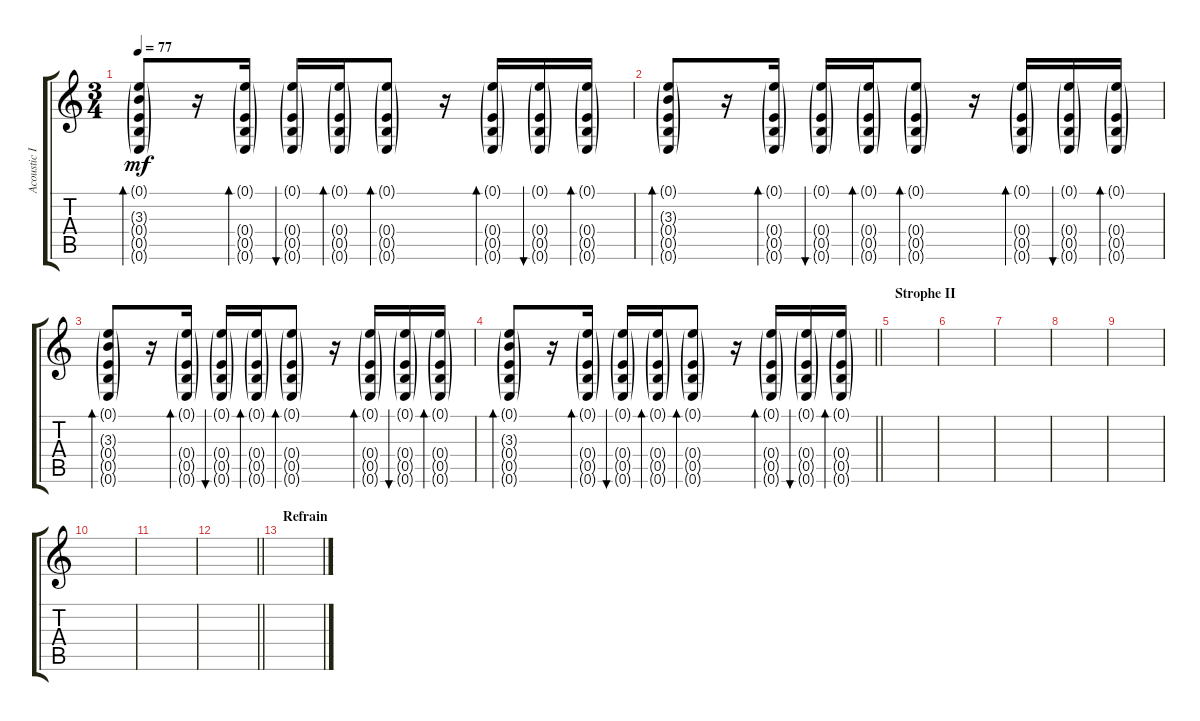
\track ("Acoustic II" "Acoustic I") {instrument acousticguitarsteel}
\staff {score tabs}
\tuning (E4 B3 Ab3 E3 B2 E2) {hide}
\ts (3 4)
\tempo 77
\clef g2
\ks c
(0.1{g} 3.3{g} 0.4{g} 0.5{g} 0.6{g}).8{bd 60 dy mf} r.16 (0.1{g} 0.4{g} 0.5{g} 0.6{g}).16{bd 60} (0.1{g} 0.4{g} 0.5{g} 0.6{g}).16{bu 60} (0.1{g} 0.4{g} 0.5{g} 0.6{g}).16{bd 60} (0.1{g} 0.4{g} 0.5{g} 0.6{g}).8{bd 60} r.16 (0.1{g} 0.4{g} 0.5{g} 0.6{g}).16{bd 60} (0.1{g} 0.4{g} 0.5{g} 0.6{g}).16{bu 60} (0.1{g} 0.4{g} 0.5{g} 0.6{g}).16{bd 60} |
(0.1{g} 3.3{g} 0.4{g} 0.5{g} 0.6{g}).8{bd 60} r.16 (0.1{g} 0.4{g} 0.5{g} 0.6{g}).16{bd 60} (0.1{g} 0.4{g} 0.5{g} 0.6{g}).16{bu 60} (0.1{g} 0.4{g} 0.5{g} 0.6{g}).16{bd 60} (0.1{g} 0.4{g} 0.5{g} 0.6{g}).8{bd 60} r.16 (0.1{g} 0.4{g} 0.5{g} 0.6{g}).16{bd 60} (0.1{g} 0.4{g} 0.5{g} 0.6{g}).16{bu 60} (0.1{g} 0.4{g} 0.5{g} 0.6{g}).16{bd 60} |
(0.1{g} 3.3{g} 0.4{g} 0.5{g} 0.6{g}).8{bd 60} r.16 (0.1{g} 0.4{g} 0.5{g} 0.6{g}).16{bd 60} (0.1{g} 0.4{g} 0.5{g} 0.6{g}).16{bu 60} (0.1{g} 0.4{g} 0.5{g} 0.6{g}).16{bd 60} (0.1{g} 0.4{g} 0.5{g} 0.6{g}).8{bd 60} r.16 (0.1{g} 0.4{g} 0.5{g} 0.6{g}).16{bd 60} (0.1{g} 0.4{g} 0.5{g} 0.6{g}).16{bu 60} (0.1{g} 0.4{g} 0.5{g} 0.6{g}).16{bd 60} |
\barLineRight lightlight
(0.1{g} 3.3{g} 0.4{g} 0.5{g} 0.6{g}).8{bd 60} r.16 (0.1{g} 0.4{g} 0.5{g} 0.6{g}).16{bd 60} (0.1{g} 0.4{g} 0.5{g} 0.6{g}).16{bu 60} (0.1{g} 0.4{g} 0.5{g} 0.6{g}).16{bd 60} (0.1{g} 0.4{g} 0.5{g} 0.6{g}).8{bd 60} r.16 (0.1{g} 0.4{g} 0.5{g} 0.6{g}).16{bd 60} (0.1{g} 0.4{g} 0.5{g} 0.6{g}).16{bu 60} (0.1{g} 0.4{g} 0.5{g} 0.6{g}).16{bd 60} |
\section ("" "Strophe II")
|
|
|
|
|
|
|
\barLineRight lightlight
|
\section ("" "Refrain")
